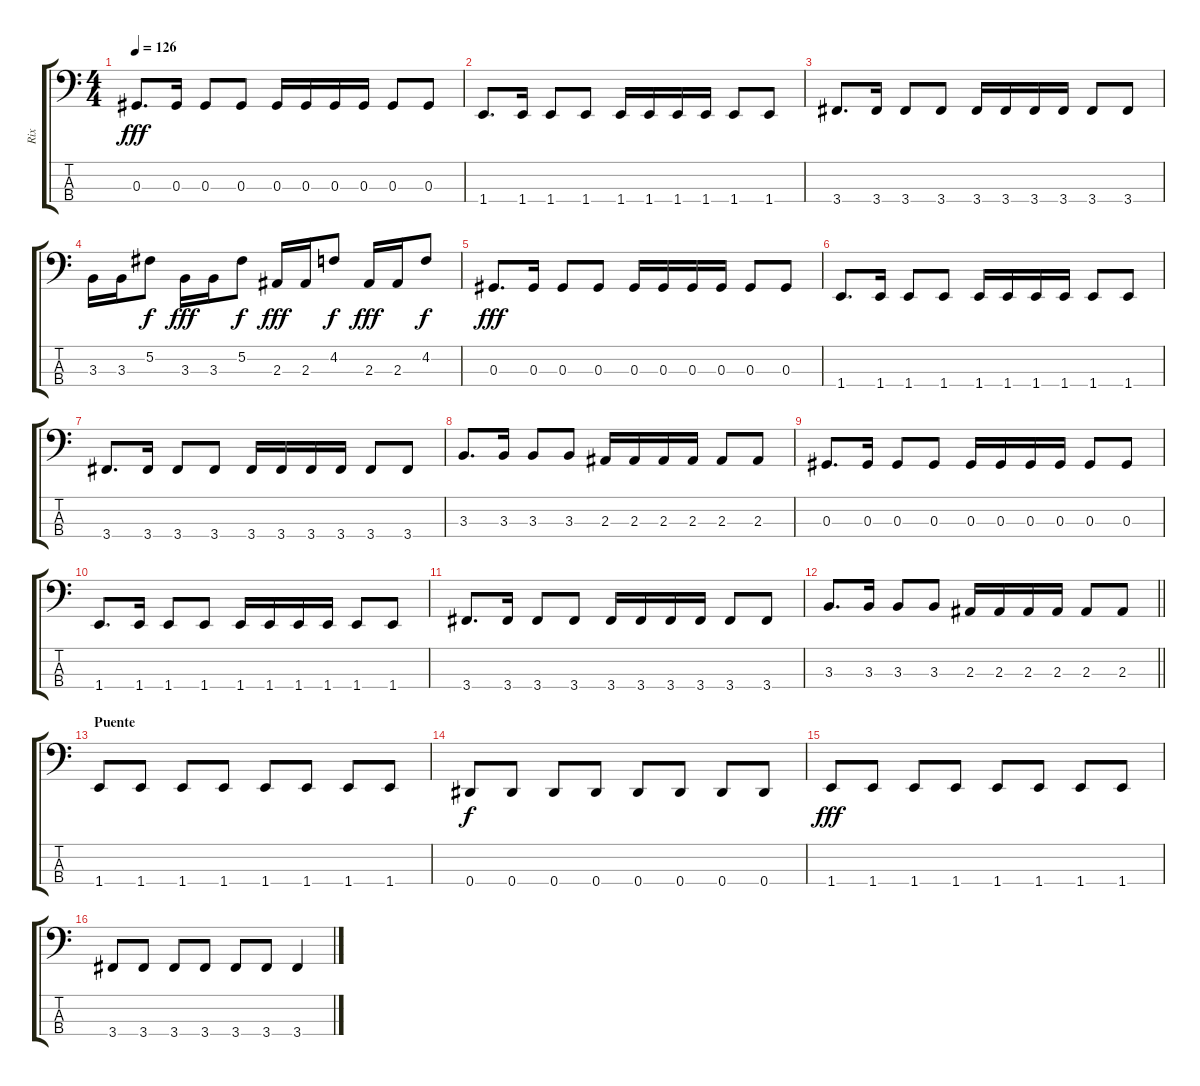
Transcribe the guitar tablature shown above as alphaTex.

\track ("Rix" "Rix") {instrument electricbasspick}
\staff {score tabs}
\tuning (Gb2 Db2 Ab1 Eb1) {hide}
\ts (4 4)
\tempo 126
\clef f4
\ks c
0.3.8{d dy fff} 0.3.16 0.3.8 0.3.8 0.3.16 0.3.16 0.3.16 0.3.16 0.3.8 0.3.8 |
1.4.8{d} 1.4.16 1.4.8 1.4.8 1.4.16 1.4.16 1.4.16 1.4.16 1.4.8 1.4.8 |
3.4.8{d} 3.4.16 3.4.8 3.4.8 3.4.16 3.4.16 3.4.16 3.4.16 3.4.8 3.4.8 |
3.3.16 3.3.16 5.2.8{dy f} 3.3.16{dy fff} 3.3.16 5.2.8{dy f} 2.3.16{dy fff} 2.3.16 4.2.8{dy f} 2.3.16{dy fff} 2.3.16 4.2.8{dy f} |
0.3.8{d dy fff} 0.3.16 0.3.8 0.3.8 0.3.16 0.3.16 0.3.16 0.3.16 0.3.8 0.3.8 |
1.4.8{d} 1.4.16 1.4.8 1.4.8 1.4.16 1.4.16 1.4.16 1.4.16 1.4.8 1.4.8 |
3.4.8{d} 3.4.16 3.4.8 3.4.8 3.4.16 3.4.16 3.4.16 3.4.16 3.4.8 3.4.8 |
3.3.8{d} 3.3.16 3.3.8 3.3.8 2.3.16 2.3.16 2.3.16 2.3.16 2.3.8 2.3.8 |
0.3.8{d} 0.3.16 0.3.8 0.3.8 0.3.16 0.3.16 0.3.16 0.3.16 0.3.8 0.3.8 |
1.4.8{d} 1.4.16 1.4.8 1.4.8 1.4.16 1.4.16 1.4.16 1.4.16 1.4.8 1.4.8 |
3.4.8{d} 3.4.16 3.4.8 3.4.8 3.4.16 3.4.16 3.4.16 3.4.16 3.4.8 3.4.8 |
\barLineRight lightlight
3.3.8{d} 3.3.16 3.3.8 3.3.8 2.3.16 2.3.16 2.3.16 2.3.16 2.3.8 2.3.8 |
\section ("" "Puente")
1.4.8 1.4.8 1.4.8 1.4.8 1.4.8 1.4.8 1.4.8 1.4.8 |
0.4.8{dy f} 0.4.8 0.4.8 0.4.8 0.4.8 0.4.8 0.4.8 0.4.8 |
1.4.8{dy fff} 1.4.8 1.4.8 1.4.8 1.4.8 1.4.8 1.4.8 1.4.8 |
3.4.8 3.4.8 3.4.8 3.4.8 3.4.8 3.4.8 3.4.4
